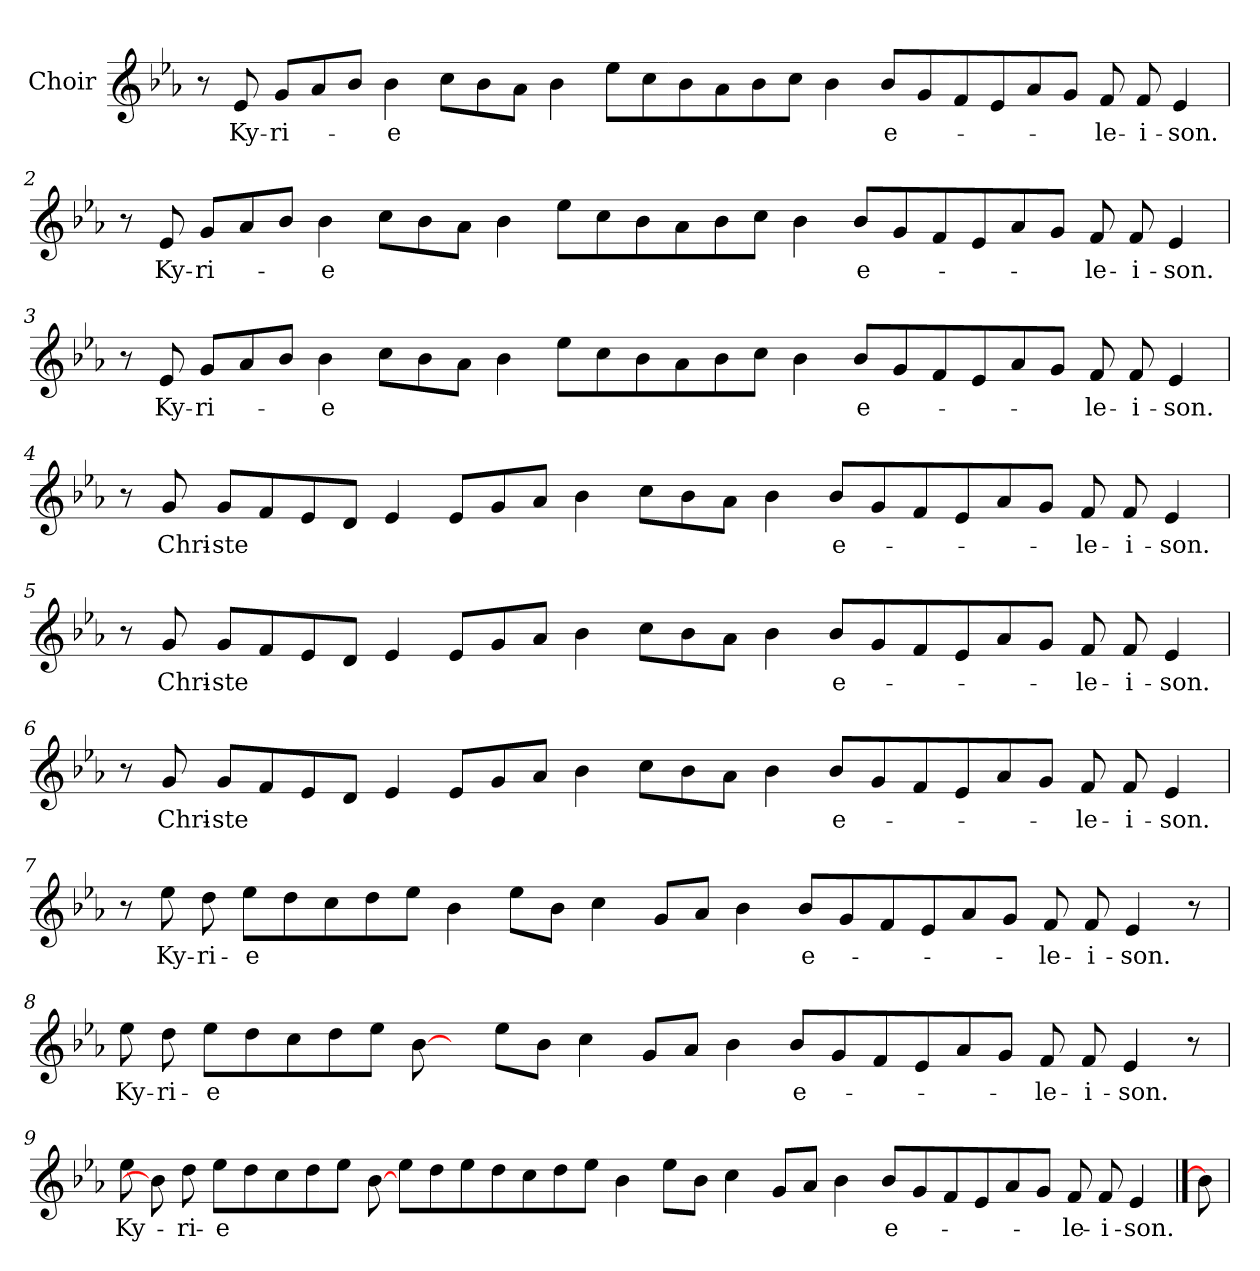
**kern	**text
*part1	*part1
*staff1	*staff1
*I"Choir	*
*I'C	*
*clefG2	*
*k[b-e-a-]	*
*E-:	*
=1	=1
8r	.
!	!LO:LY:b
8e-/	Ky-
!	!LO:LY:b
8g/L	-ri-
8a-/	.
8b-/J	.
!	!LO:LY:b
4b-\	-e
8cc\L	.
8b-\	.
8a-\J	.
4b-\	.
8ee-\L	.
8cc\	.
8b-\	.
8a-\	.
8b-\	.
8cc\J	.
4b-\	.
!	!LO:LY:b
8b-/L	e-
8g/	.
8f/	.
8e-/	.
8a-/	.
8g/J	.
!	!LO:LY:b
8f/	-le-
!	!LO:LY:b
8f/	-i-
!	!LO:LY:b
4e-/	-son.
!!LO:LB:g=z
=2	=2
8r	.
!	!LO:LY:b
8e-/	Ky-
!	!LO:LY:b
8g/L	-ri-
8a-/	.
8b-/J	.
!	!LO:LY:b
4b-\	-e
8cc\L	.
8b-\	.
8a-\J	.
4b-\	.
8ee-\L	.
8cc\	.
8b-\	.
8a-\	.
8b-\	.
8cc\J	.
4b-\	.
!	!LO:LY:b
8b-/L	e-
8g/	.
8f/	.
8e-/	.
8a-/	.
8g/J	.
!	!LO:LY:b
8f/	-le-
!	!LO:LY:b
8f/	-i-
!	!LO:LY:b
4e-/	-son.
!!LO:LB:g=z
=3	=3
8r	.
!	!LO:LY:b
8e-/	Ky-
!	!LO:LY:b
8g/L	-ri-
8a-/	.
8b-/J	.
!	!LO:LY:b
4b-\	-e
8cc\L	.
8b-\	.
8a-\J	.
4b-\	.
8ee-\L	.
8cc\	.
8b-\	.
8a-\	.
8b-\	.
8cc\J	.
4b-\	.
!	!LO:LY:b
8b-/L	e-
8g/	.
8f/	.
8e-/	.
8a-/	.
8g/J	.
!	!LO:LY:b
8f/	-le-
!	!LO:LY:b
8f/	-i-
!	!LO:LY:b
4e-/	-son.
!!LO:LB:g=z
=4	=4
8r	.
!	!LO:LY:b
8g/	Chri-
!	!LO:LY:b
8g/L	-ste
8f/	.
8e-/	.
8d/J	.
4e-/	.
8e-/L	.
8g/	.
8a-/J	.
4b-\	.
8cc\L	.
8b-\	.
8a-\J	.
4b-\	.
!	!LO:LY:b
8b-/L	e-
8g/	.
8f/	.
8e-/	.
8a-/	.
8g/J	.
!	!LO:LY:b
8f/	-le-
!	!LO:LY:b
8f/	-i-
!	!LO:LY:b
4e-/	-son.
!!LO:LB:g=z
=5	=5
8r	.
!	!LO:LY:b
8g/	Chri-
!	!LO:LY:b
8g/L	-ste
8f/	.
8e-/	.
8d/J	.
4e-/	.
8e-/L	.
8g/	.
8a-/J	.
4b-\	.
8cc\L	.
8b-\	.
8a-\J	.
4b-\	.
!	!LO:LY:b
8b-/L	e-
8g/	.
8f/	.
8e-/	.
8a-/	.
8g/J	.
!	!LO:LY:b
8f/	-le-
!	!LO:LY:b
8f/	-i-
!	!LO:LY:b
4e-/	-son.
!!LO:LB:g=z
=6	=6
8r	.
!	!LO:LY:b
8g/	Chri-
!	!LO:LY:b
8g/L	-ste
8f/	.
8e-/	.
8d/J	.
4e-/	.
8e-/L	.
8g/	.
8a-/J	.
4b-\	.
8cc\L	.
8b-\	.
8a-\J	.
4b-\	.
!	!LO:LY:b
8b-/L	e-
8g/	.
8f/	.
8e-/	.
8a-/	.
8g/J	.
!	!LO:LY:b
8f/	-le-
!	!LO:LY:b
8f/	-i-
!	!LO:LY:b
4e-/	-son.
!!LO:LB:g=z
=7	=7
8r	.
!	!LO:LY:b
8ee-\	Ky-
!	!LO:LY:b
8dd\	-ri-
!	!LO:LY:b
8ee-\L	-e
8dd\	.
8cc\	.
8dd\	.
8ee-\J	.
4b-\	.
8ee-\L	.
8b-\J	.
4cc\	.
8g/L	.
8a-/J	.
4b-\	.
!	!LO:LY:b
8b-/L	e-
8g/	.
8f/	.
8e-/	.
8a-/	.
8g/J	.
!	!LO:LY:b
8f/	-le-
!	!LO:LY:b
8f/	-i-
!	!LO:LY:b
4e-/	-son.
8r	.
!!LO:LB:g=z
=8	=8
!	!LO:LY:b
8ee-\	Ky-
!	!LO:LY:b
8dd\	-ri-
!	!LO:LY:b
8ee-\L	-e
8dd\	.
8cc\	.
8dd\	.
8ee-\J	.
[8b-\	.
8ryy	.
8ee-\L	.
8b-\J	.
4cc\	.
8g/L	.
8a-/J	.
4b-\	.
!	!LO:LY:b
8b-/L	e-
8g/	.
8f/	.
8e-/	.
8a-/	.
8g/J	.
!	!LO:LY:b
8f/	-le-
!	!LO:LY:b
8f/	-i-
!	!LO:LY:b
4e-/	-son.
8r	.
!!LO:LB:g=z
=9	=9
!	!LO:LY:b
8ee-\	Ky-
8b-\]	.
!	!LO:LY:b
8dd\	-ri-
!	!LO:LY:b
8ee-\L	-e
8dd\	.
8cc\	.
8dd\	.
8ee-\J	.
[8b-\	.
8ee-\L	.
8dd\	.
8ee-\	.
8dd\	.
8cc\	.
8dd\	.
8ee-\J	.
4b-\	.
8ee-\L	.
8b-\J	.
4cc\	.
8g/L	.
8a-/J	.
4b-\	.
!	!LO:LY:b
8b-/L	e-
8g/	.
8f/	.
8e-/	.
8a-/	.
8g/J	.
!	!LO:LY:b
8f/	-le-
!	!LO:LY:b
8f/	-i-
!	!LO:LY:b
4e-/	-son.
==10	==10
8b-\]	.
=	=
*-	*-
